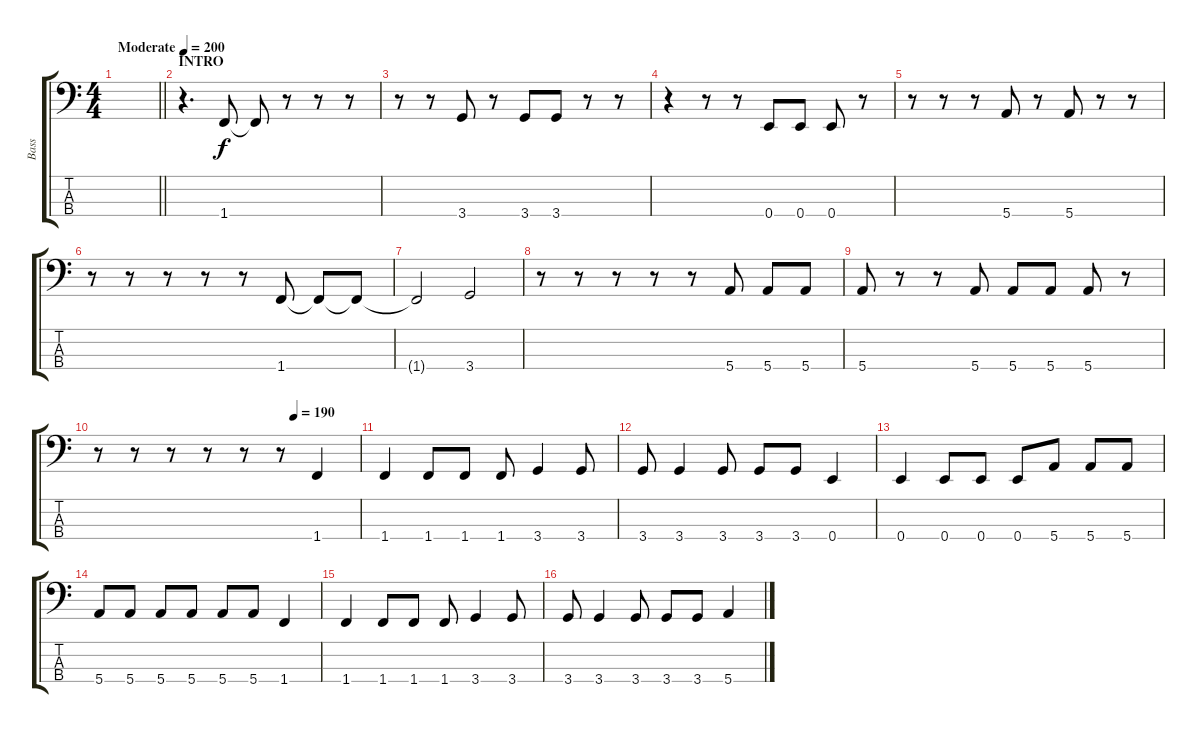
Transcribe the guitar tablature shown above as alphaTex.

\track ("Bass" "Bass") {instrument electricbassfinger}
\staff {score tabs}
\tuning (G2 D2 A1 E1) {hide}
\ts (4 4)
\tempo (200 "Moderate")
\clef f4
\barLineRight lightlight
\ks c
|
\section ("" "INTRO")
r.4{d} 1.4.8 1.4{t}.8 r.8 r.8 r.8 |
r.8 r.8 3.4.8 r.8 3.4.8 3.4.8 r.8 r.8 |
r.4 r.8 r.8 0.4.8 0.4.8 0.4.8 r.8 |
r.8 r.8 r.8 5.4.8 r.8 5.4.8 r.8 r.8 |
r.8 r.8 r.8 r.8 r.8 1.4.8 1.4{t}.8 1.4{t}.8 |
1.4{t}.2 3.4.2 |
r.8 r.8 r.8 r.8 r.8 5.4.8 5.4.8 5.4.8 |
5.4.8 r.8 r.8 5.4.8 5.4.8 5.4.8 5.4.8 r.8 |
\tempo (190 0.75)
r.8 r.8 r.8 r.8 r.8 r.8 1.4.4 |
1.4.4 1.4.8 1.4.8 1.4.8 3.4.4 3.4.8 |
3.4.8 3.4.4 3.4.8 3.4.8 3.4.8 0.4.4 |
0.4.4 0.4.8 0.4.8 0.4.8 5.4.8 5.4.8 5.4.8 |
5.4.8 5.4.8 5.4.8 5.4.8 5.4.8 5.4.8 1.4.4 |
1.4.4 1.4.8 1.4.8 1.4.8 3.4.4 3.4.8 |
3.4.8 3.4.4 3.4.8 3.4.8 3.4.8 5.4.4
